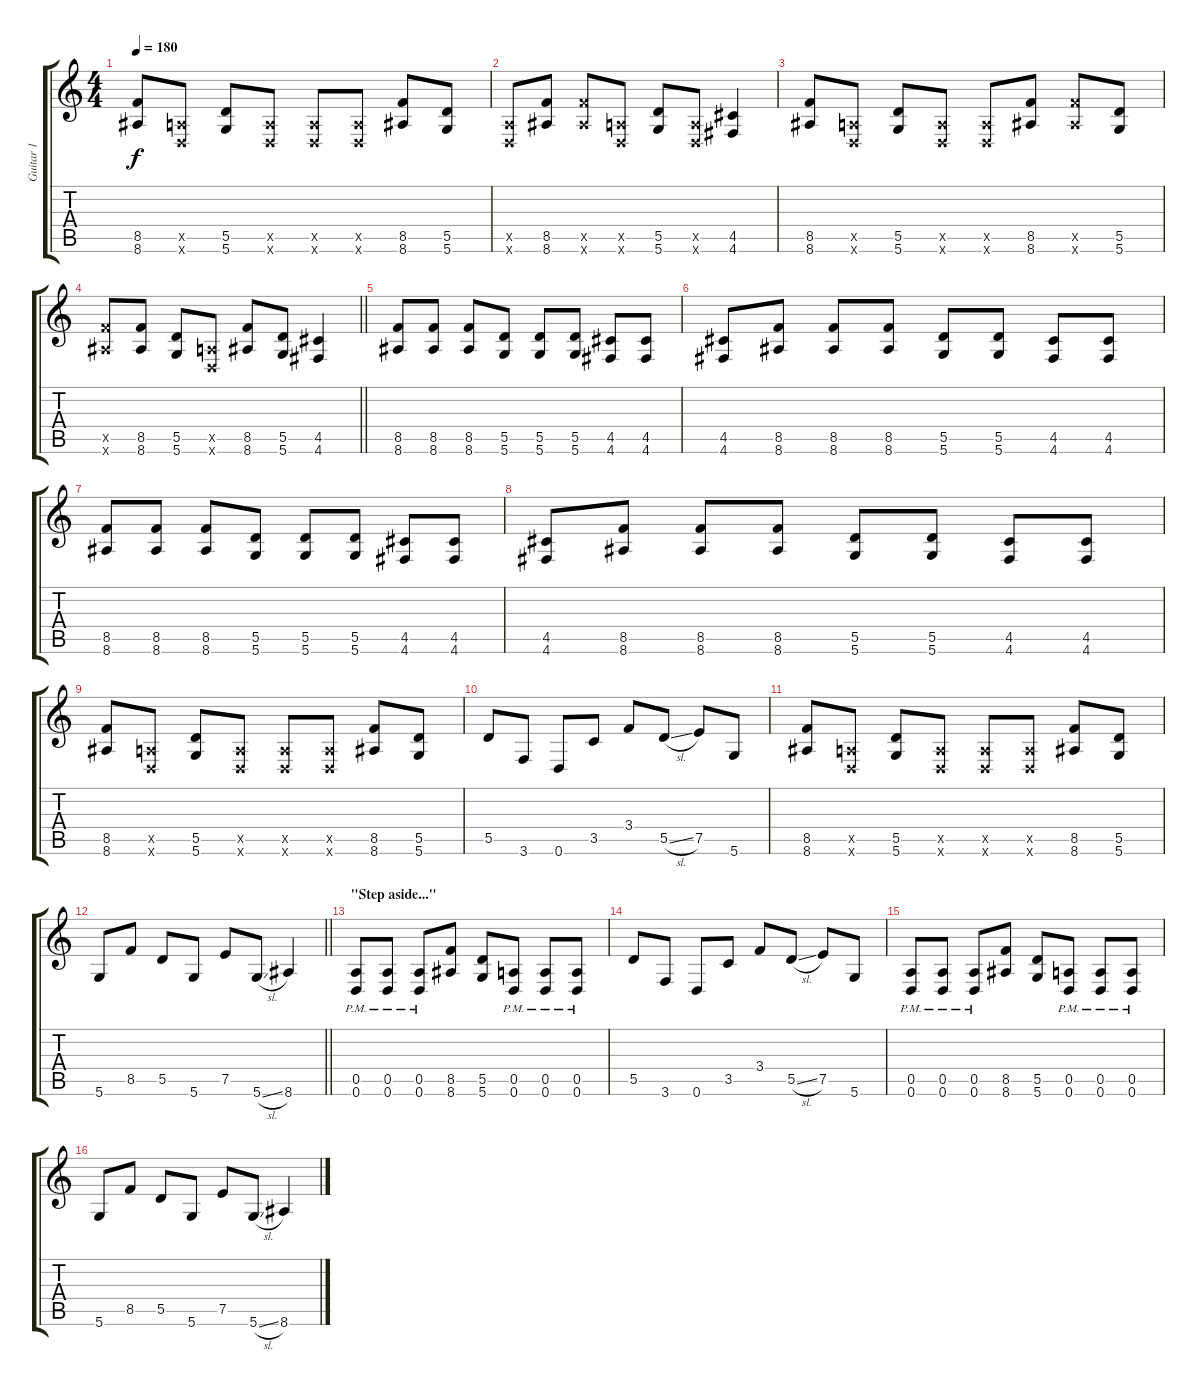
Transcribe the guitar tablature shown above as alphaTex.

\track ("Guitar 1" "Guitar 1") {instrument distortionguitar}
\staff {score tabs}
\tuning (E4 B3 G3 D3 A2 D2) {hide}
\ts (4 4)
\tempo 180
\clef g2
\ks c
(8.5 8.6).8{dy f} (0.5{x} 0.6{x}).8 (5.5 5.6).8 (0.5{x} 0.6{x}).8 (0.5{x} 0.6{x}).8 (0.5{x} 0.6{x}).8 (8.5 8.6).8 (5.5 5.6).8 |
(0.5{x} 0.6{x}).8 (8.5 8.6).8 (8.5{x} 8.6{x}).8 (0.5{x} 0.6{x}).8 (5.5 5.6).8 (0.5{x} 0.6{x}).8 (4.5 4.6).4 |
(8.5 8.6).8 (0.5{x} 0.6{x}).8 (5.5 5.6).8 (0.5{x} 0.6{x}).8 (0.5{x} 0.6{x}).8 (8.5 8.6).8 (8.5{x} 8.6{x}).8 (5.5 5.6).8 |
\barLineRight lightlight
(8.5{x} 8.6{x}).8 (8.5 8.6).8 (5.5 5.6).8 (0.5{x} 0.6{x}).8 (8.5 8.6).8 (5.5 5.6).8 (4.5 4.6).4 |
(8.5 8.6).8 (8.5 8.6).8 (8.5 8.6).8 (5.5 5.6).8 (5.5 5.6).8 (5.5 5.6).8 (4.5 4.6).8 (4.5 4.6).8 |
(4.5 4.6).8 (8.5 8.6).8 (8.5 8.6).8 (8.5 8.6).8 (5.5 5.6).8 (5.5 5.6).8 (4.5 4.6).8 (4.5 4.6).8 |
(8.5 8.6).8 (8.5 8.6).8 (8.5 8.6).8 (5.5 5.6).8 (5.5 5.6).8 (5.5 5.6).8 (4.5 4.6).8 (4.5 4.6).8 |
(4.5 4.6).8 (8.5 8.6).8 (8.5 8.6).8 (8.5 8.6).8 (5.5 5.6).8 (5.5 5.6).8 (4.5 4.6).8 (4.5 4.6).8 |
(8.5 8.6).8 (0.5{x} 0.6{x}).8 (5.5 5.6).8 (0.5{x} 0.6{x}).8 (0.5{x} 0.6{x}).8 (0.5{x} 0.6{x}).8 (8.5 8.6).8 (5.5 5.6).8 |
5.5.8 3.6.8 0.6.8 3.5.8 3.4.8 5.5{sl}.8 7.5.8 5.6.8 |
(8.5 8.6).8 (0.5{x} 0.6{x}).8 (5.5 5.6).8 (0.5{x} 0.6{x}).8 (0.5{x} 0.6{x}).8 (0.5{x} 0.6{x}).8 (8.5 8.6).8 (5.5 5.6).8 |
\barLineRight lightlight
5.6.8 8.5.8 5.5.8 5.6.8 7.5.8 5.6{sl}.8 8.6.4 |
\section ("" "\"Step aside...\"")
(0.5{pm} 0.6{pm}).8 (0.5{pm} 0.6{pm}).8 (0.5{pm} 0.6{pm}).8 (8.5 8.6).8 (5.5 5.6).8 (0.5{pm} 0.6{pm}).8 (0.5{pm} 0.6{pm}).8 (0.5{pm} 0.6{pm}).8 |
5.5.8 3.6.8 0.6.8 3.5.8 3.4.8 5.5{sl}.8 7.5.8 5.6.8 |
(0.5{pm} 0.6{pm}).8 (0.5{pm} 0.6{pm}).8 (0.5{pm} 0.6{pm}).8 (8.5 8.6).8 (5.5 5.6).8 (0.5{pm} 0.6{pm}).8 (0.5{pm} 0.6{pm}).8 (0.5{pm} 0.6{pm}).8 |
5.6.8 8.5.8 5.5.8 5.6.8 7.5.8 5.6{sl}.8 8.6.4
